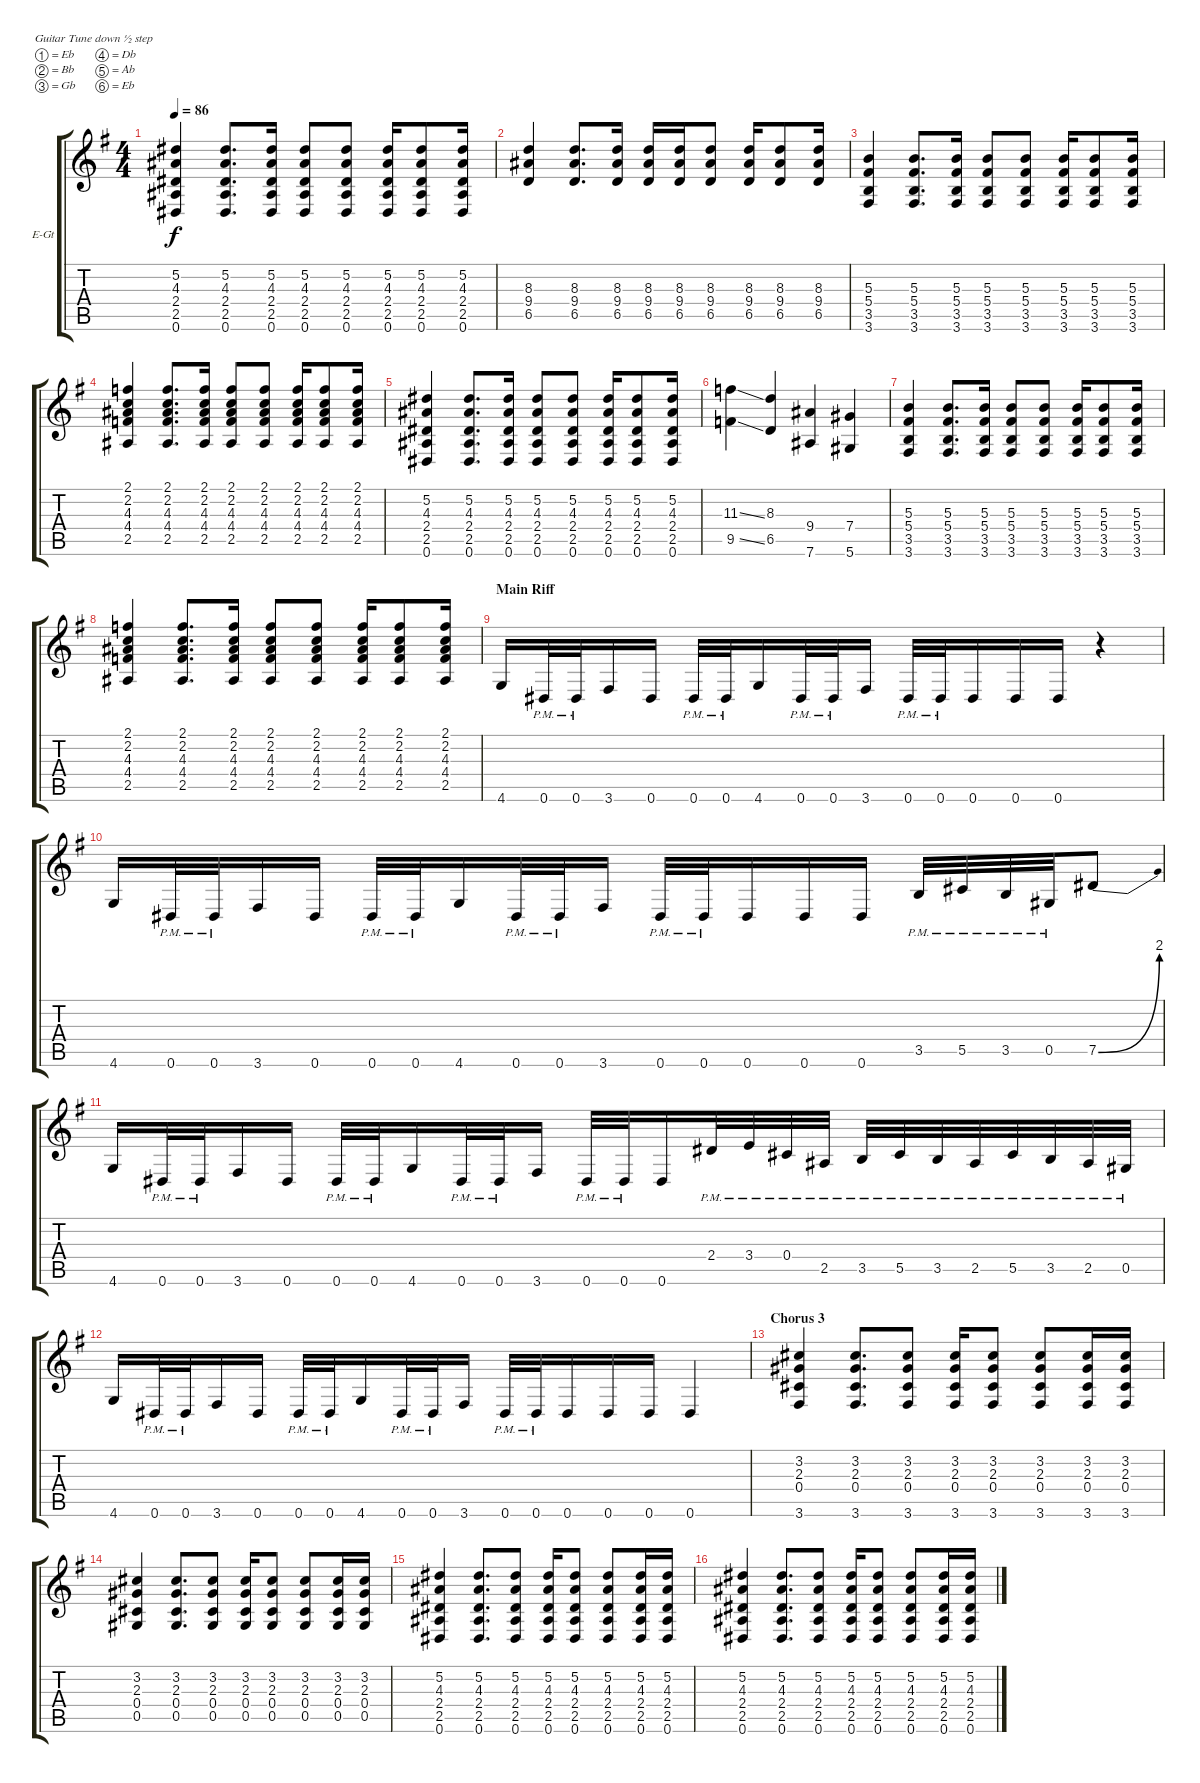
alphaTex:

\defaultSystemsLayout 4
\bracketExtendMode groupsimilarinstruments
\firstSystemTrackNameOrientation horizontal
\otherSystemsTrackNameOrientation horizontal
\track ("Guitar 1 (Rhythm + Solo)" "E-Gt") {instrument distortionguitar}
\staff {score tabs}
\tuning (Eb4 Bb3 Gb3 Db3 Ab2 Eb2)
\ts (4 4)
\tempo 86
\clef g2
\ks eminor
(0.6 2.5 2.4 4.3 5.2).4{dy f} (0.6 2.5 2.4 4.3 5.2).8{d} (0.6 2.5 2.4 4.3 5.2).16 (0.6 2.5 2.4 4.3 5.2).8 (0.6 2.5 2.4 4.3 5.2).8 (0.6 2.5 2.4 4.3 5.2).16 (0.6 2.5 2.4 4.3 5.2).8 (0.6 2.5 2.4 4.3 5.2).16 |
(6.5 9.4 8.3).4 (6.5 9.4 8.3).8{d} (6.5 9.4 8.3).16 (6.5 9.4 8.3).16 (6.5 9.4 8.3).16 (6.5 9.4 8.3).8 (6.5 9.4 8.3).16 (6.5 9.4 8.3).8 (6.5 9.4 8.3).16 |
(3.6 3.5 5.4 5.3).4 (3.6 3.5 5.4 5.3).8{d} (3.6 3.5 5.4 5.3).16 (3.6 3.5 5.4 5.3).8 (3.6 3.5 5.4 5.3).8 (3.6 3.5 5.4 5.3).16 (3.6 3.5 5.4 5.3).8 (3.6 3.5 5.4 5.3).16 |
(2.5 4.4 4.3 2.1 2.2).4 (2.5 4.4 4.3 2.2 2.1).8{d} (2.5 4.4 4.3 2.2 2.1).16 (2.5 4.4 4.3 2.2 2.1).8 (2.5 4.4 4.3 2.2 2.1).8 (2.5 4.4 4.3 2.2 2.1).16 (2.5 4.4 4.3 2.2 2.1).8 (2.5 4.4 4.3 2.2 2.1).16 |
(0.6 2.5 2.4 4.3 5.2).4 (0.6 2.5 2.4 4.3 5.2).8{d} (0.6 2.5 2.4 4.3 5.2).16 (0.6 2.5 2.4 4.3 5.2).8 (0.6 2.5 2.4 4.3 5.2).8 (0.6 2.5 2.4 4.3 5.2).16 (0.6 2.5 2.4 4.3 5.2).8 (0.6 2.5 2.4 4.3 5.2).16 |
(11.3{ss} 9.5{ss}).4 (6.5 8.3).4 (7.6 9.4).4 (5.6 7.4).4 |
(3.6 3.5 5.4 5.3).4 (3.6 3.5 5.4 5.3).8{d} (3.6 3.5 5.4 5.3).16 (3.6 3.5 5.4 5.3).8 (3.6 3.5 5.4 5.3).8 (3.6 3.5 5.4 5.3).16 (3.6 3.5 5.4 5.3).8 (3.6 3.5 5.4 5.3).16 |
(2.5 4.4 4.3 2.1 2.2).4 (2.5 4.4 4.3 2.2 2.1).8{d} (2.5 4.4 4.3 2.2 2.1).16 (2.5 4.4 4.3 2.2 2.1).8 (2.5 4.4 4.3 2.2 2.1).8 (2.5 4.4 4.3 2.2 2.1).16 (2.5 4.4 4.3 2.2 2.1).8 (2.5 4.4 4.3 2.2 2.1).16 |
\section ("" "Main Riff")
4.6.16 0.6{pm}.32 0.6{pm}.32 3.6.16 0.6.16 0.6{pm}.32 0.6{pm}.32 4.6.16 0.6{pm}.32 0.6{pm}.32 3.6.16 0.6{pm}.32 0.6{pm}.32 0.6.16 0.6.16 0.6.16 r.4 |
4.6.16 0.6{pm}.32 0.6{pm}.32 3.6.16 0.6.16 0.6{pm}.32 0.6{pm}.32 4.6.16 0.6{pm}.32 0.6{pm}.32 3.6.16 0.6{pm}.32 0.6{pm}.32 0.6.16 0.6.16 0.6.16 3.5{pm}.32 5.5{pm}.32 3.5{pm}.32 0.5{pm}.32 7.5{be (bend 20.4 0 59.4 8)}.8 |
4.6.16 0.6{pm}.32 0.6{pm}.32 3.6.16 0.6.16 0.6{pm}.32 0.6{pm}.32 4.6.16 0.6{pm}.32 0.6{pm}.32 3.6.16 0.6{pm}.32 0.6{pm}.32 0.6.16 2.4{pm}.32 3.4{pm}.32 0.4{pm}.32 2.5{pm}.32 3.5{pm}.32 5.5{pm}.32 3.5{pm}.32 2.5{pm}.32 5.5{pm}.32 3.5{pm}.32 2.5{pm}.32 0.5{pm}.32 |
4.6.16 0.6{pm}.32 0.6{pm}.32 3.6.16 0.6.16 0.6{pm}.32 0.6{pm}.32 4.6.16 0.6{pm}.32 0.6{pm}.32 3.6.16 0.6{pm}.32 0.6{pm}.32 0.6.16 0.6.16 0.6.16 0.6.4 |
\section ("" "Chorus 3")
(3.6 2.3 3.2 0.4).4 (3.6 2.3 3.2 0.4).8{d} (3.6 2.3 3.2 0.4).8 (3.6 2.3 3.2 0.4).16 (3.6 2.3 3.2 0.4).8 (3.6 2.3 3.2 0.4).8 (3.6 2.3 3.2 0.4).16 (3.6 2.3 3.2 0.4).16 |
(0.5 0.4 2.3 3.2).4 (0.5 0.4 2.3 3.2).8{d} (0.5 0.4 2.3 3.2).8 (0.5 0.4 2.3 3.2).16 (0.5 0.4 2.3 3.2).8 (0.5 0.4 2.3 3.2).8 (0.5 0.4 2.3 3.2).16 (0.5 0.4 2.3 3.2).16 |
(0.6 2.5 2.4 4.3 5.2).4 (0.6 2.5 2.4 4.3 5.2).8{d} (0.6 2.5 2.4 4.3 5.2).8 (0.6 2.5 2.4 4.3 5.2).16 (0.6 2.5 2.4 4.3 5.2).8 (0.6 2.5 2.4 4.3 5.2).8 (0.6 2.5 2.4 4.3 5.2).16 (0.6 2.5 2.4 4.3 5.2).16 |
(0.6 2.5 2.4 4.3 5.2).4 (0.6 2.5 2.4 4.3 5.2).8{d} (0.6 2.5 2.4 4.3 5.2).8 (0.6 2.5 2.4 4.3 5.2).16 (0.6 2.5 2.4 4.3 5.2).8 (0.6 2.5 2.4 4.3 5.2).8 (0.6 2.5 2.4 4.3 5.2).16 (0.6 2.5 2.4 4.3 5.2).16
